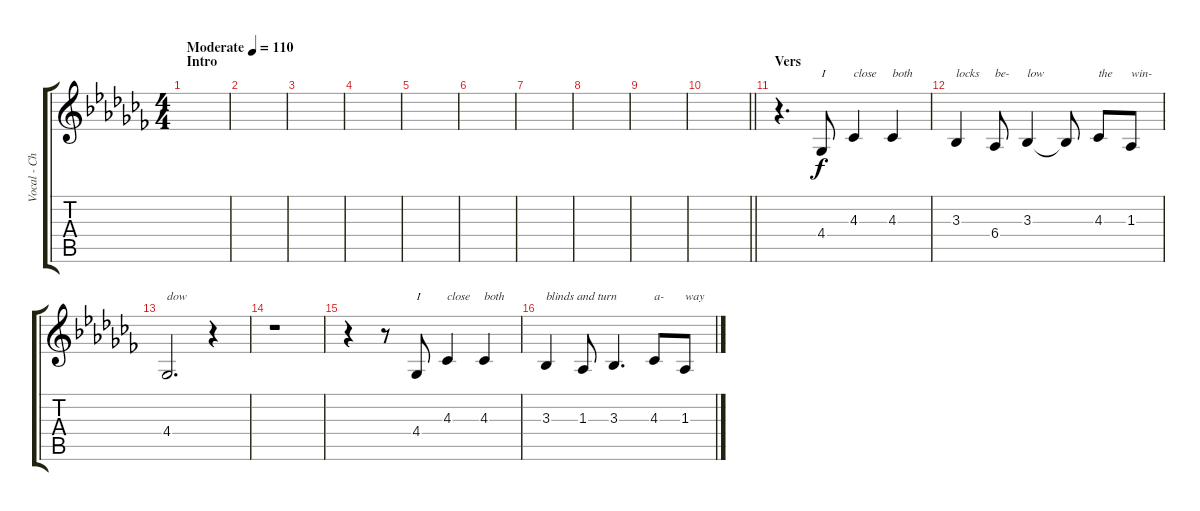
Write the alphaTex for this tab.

\track ("Vocal - Chester Bennington" "Vocal - Ch") {instrument oboe}
\staff {score tabs}
\tuning (E4 B3 G3 D3 A2 E2) {hide}
\ts (4 4)
\section ("" "Intro")
\tempo (110 "Moderate")
\clef g2
\ks abminor
|
|
|
|
|
|
|
|
|
\barLineRight lightlight
|
\section ("" "Vers")
r.4{d} 4.4.8{txt "I"} 4.3.4{txt "close"} 4.3.4{txt "both"} |
3.3.4{txt "locks"} 6.4.8{txt "be-"} 3.3.4{txt "low"} 3.3{t}.8 4.3.8{txt "the"} 1.3.8{txt "win-"} |
4.4.2{d txt "dow" volume 6} r.4 |
r.1 |
r.4{volume 13} r.8 4.4.8{txt "I"} 4.3.4{txt "close"} 4.3.4{txt "both"} |
3.3.4{txt "blinds and turn"} 1.3.8 3.3.4{d} 4.3.8{txt "a-"} 1.3.8{txt "way" volume 5}
